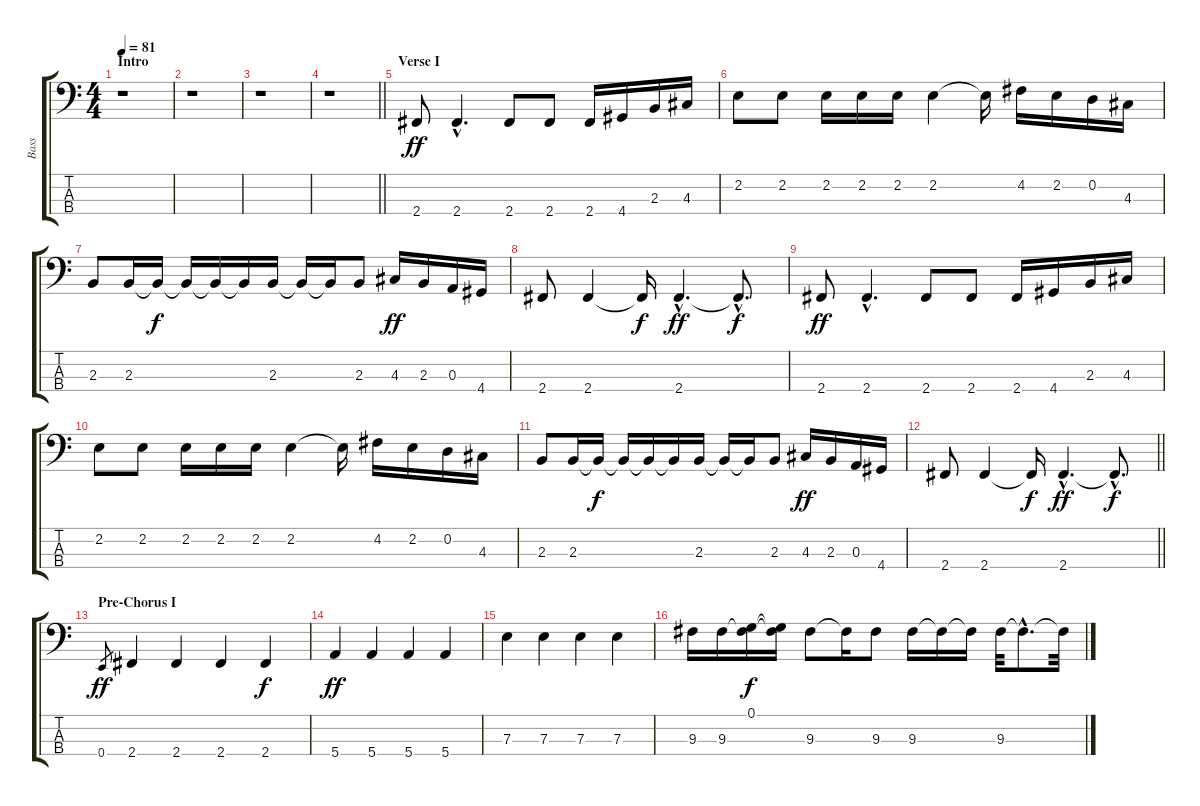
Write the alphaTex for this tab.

\track ("Bass" "Bass") {instrument electricbasspick}
\staff {score tabs}
\tuning (G2 D2 A1 E1) {hide}
\ts (4 4)
\section ("" "Intro")
\tempo 81
\clef f4
\ks c
r.1{dy ff instrument electricbasspick} |
r.1 |
r.1 |
\barLineRight lightlight
r.1 |
\section ("" "Verse I")
2.4.8 2.4{hac}.4{d} 2.4.8 2.4.8 2.4.16 4.4.16 2.3.16 4.3.16 |
2.2.8 2.2.8 2.2.16 2.2.16 2.2.16 2.2.4 2.2{t}.16 4.2.16 2.2.16 0.2.16 4.3.16 |
2.3.8 2.3.16 2.3{t}.16{dy f} 2.3{t}.16 2.3{t}.16 2.3{t}.16 2.3.16 2.3{t}.16 2.3{t}.16 2.3.8 4.3.16{dy ff} 2.3.16 0.3.16 4.4.16 |
2.4.8 2.4.4 2.4{t}.16{dy f} 2.4{hac}.4{d dy ff} 2.4{hac t}.8{d dy f} |
2.4.8{dy ff} 2.4{hac}.4{d} 2.4.8 2.4.8 2.4.16 4.4.16 2.3.16 4.3.16 |
2.2.8 2.2.8 2.2.16 2.2.16 2.2.16 2.2.4 2.2{t}.16 4.2.16 2.2.16 0.2.16 4.3.16 |
2.3.8 2.3.16 2.3{t}.16{dy f} 2.3{t}.16 2.3{t}.16 2.3{t}.16 2.3.16 2.3{t}.16 2.3{t}.16 2.3.8 4.3.16{dy ff} 2.3.16 0.3.16 4.4.16 |
\barLineRight lightlight
2.4.8 2.4.4 2.4{t}.16{dy f} 2.4{hac}.4{d dy ff} 2.4{hac t}.8{d dy f} |
\section ("" "Pre-Chorus I")
0.4.8{gr dy ff} 2.4.4 2.4.4 2.4.4 2.4.4{dy f} |
5.4.4{dy ff} 5.4.4 5.4.4 5.4.4 |
7.3.4 7.3.4 7.3.4 7.3.4 |
9.3.16 9.3.16 (0.1 9.3{t}).16{dy f} (0.1{t} 9.3{t}).16 9.3.8 9.3{t}.16 9.3.8 9.3.16 9.3{t}.16 9.3{t}.16 9.3.32 9.3{hac t}.8{d} 9.3{t}.32
